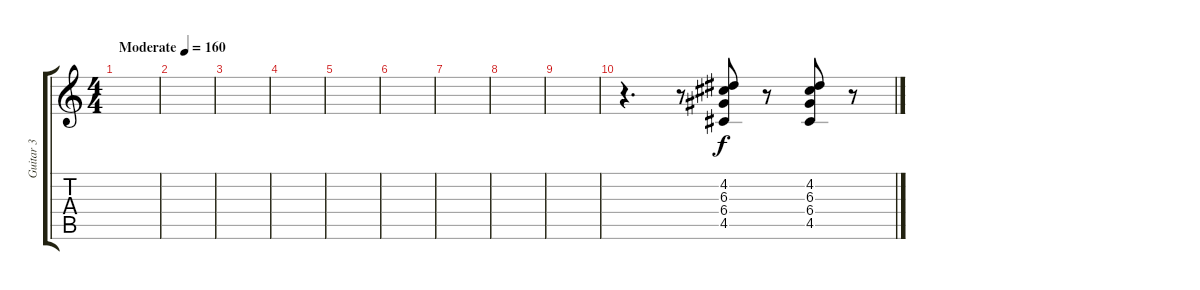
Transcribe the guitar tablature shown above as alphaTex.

\track ("Guitar 3" "Guitar 3") {instrument overdrivenguitar}
\staff {score tabs}
\tuning (E4 B3 G3 D3 A2 E2) {hide}
\ts (4 4)
\tempo (160 "Moderate")
\clef g2
\ks c
|
|
|
|
|
|
|
|
|
r.4{d} r.8 (4.2 6.3 6.4 4.5).8 r.8 (4.2 6.3 6.4 4.5).8 r.8
